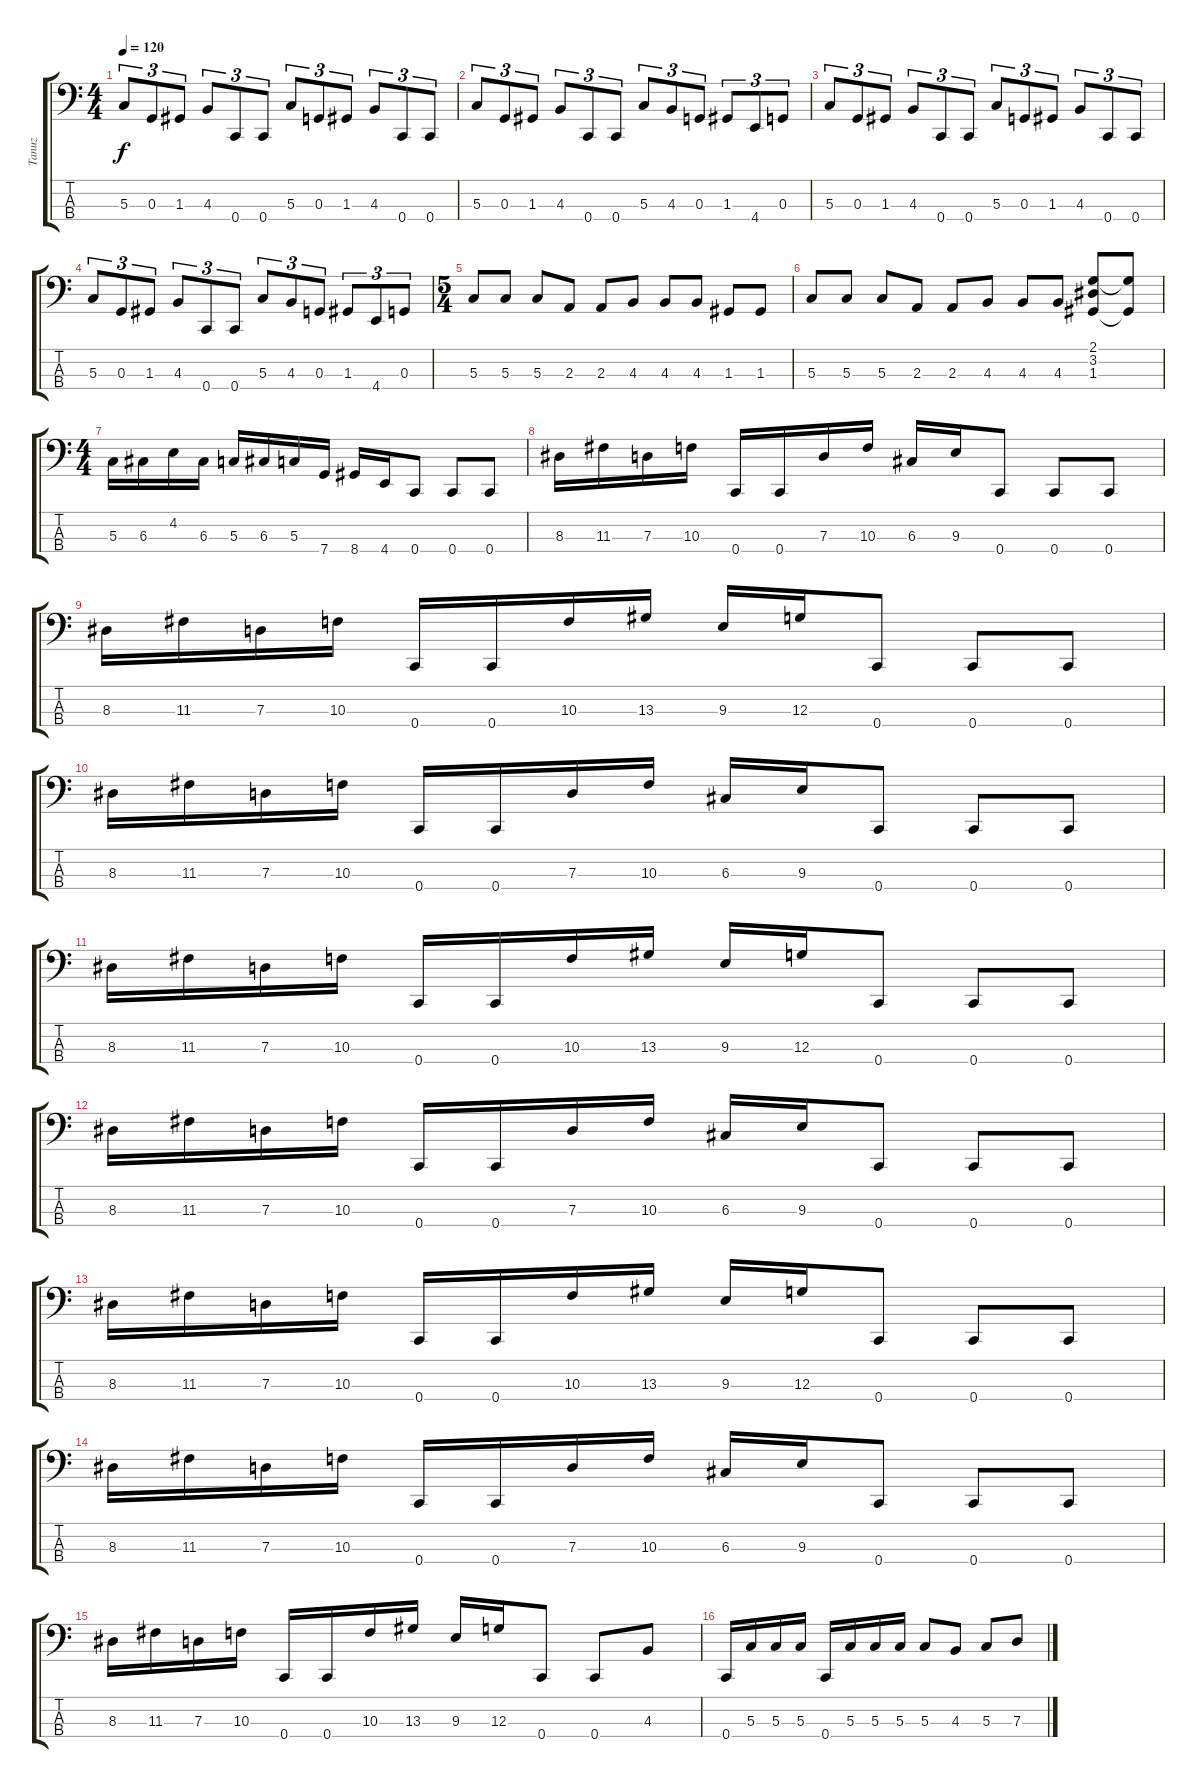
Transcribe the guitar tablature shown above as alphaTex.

\track ("Tanuz" "Tanuz") {instrument electricbasspick}
\staff {score tabs}
\tuning (F2 C2 G1 C1) {hide}
\ts (4 4)
\tempo 120
\clef f4
\ks c
5.3.8{tu (3 2) dy f} 0.3.8{tu (3 2)} 1.3.8{tu (3 2)} 4.3.8{tu (3 2)} 0.4.8{tu (3 2)} 0.4.8{tu (3 2)} 5.3.8{tu (3 2)} 0.3.8{tu (3 2)} 1.3.8{tu (3 2)} 4.3.8{tu (3 2)} 0.4.8{tu (3 2)} 0.4.8{tu (3 2)} |
5.3.8{tu (3 2)} 0.3.8{tu (3 2)} 1.3.8{tu (3 2)} 4.3.8{tu (3 2)} 0.4.8{tu (3 2)} 0.4.8{tu (3 2)} 5.3.8{tu (3 2)} 4.3.8{tu (3 2)} 0.3.8{tu (3 2)} 1.3.8{tu (3 2)} 4.4.8{tu (3 2)} 0.3.8{tu (3 2)} |
5.3.8{tu (3 2)} 0.3.8{tu (3 2)} 1.3.8{tu (3 2)} 4.3.8{tu (3 2)} 0.4.8{tu (3 2)} 0.4.8{tu (3 2)} 5.3.8{tu (3 2)} 0.3.8{tu (3 2)} 1.3.8{tu (3 2)} 4.3.8{tu (3 2)} 0.4.8{tu (3 2)} 0.4.8{tu (3 2)} |
5.3.8{tu (3 2)} 0.3.8{tu (3 2)} 1.3.8{tu (3 2)} 4.3.8{tu (3 2)} 0.4.8{tu (3 2)} 0.4.8{tu (3 2)} 5.3.8{tu (3 2)} 4.3.8{tu (3 2)} 0.3.8{tu (3 2)} 1.3.8{tu (3 2)} 4.4.8{tu (3 2)} 0.3.8{tu (3 2)} |
\ts (5 4)
5.3.8 5.3.8 5.3.8 2.3.8 2.3.8 4.3.8 4.3.8 4.3.8 1.3.8 1.3.8 |
5.3.8 5.3.8 5.3.8 2.3.8 2.3.8 4.3.8 4.3.8 4.3.8 (2.1 3.2 1.3).8 (2.1{t} 1.3{t}).8 |
\ts (4 4)
5.3.16 6.3.16 4.2.16 6.3.16 5.3.16 6.3.16 5.3.16 7.4.16 8.4.16 4.4.16 0.4.8 0.4.8 0.4.8 |
8.3.16 11.3.16 7.3.16 10.3.16 0.4.16 0.4.16 7.3.16 10.3.16 6.3.16 9.3.16 0.4.8 0.4.8 0.4.8 |
8.3.16 11.3.16 7.3.16 10.3.16 0.4.16 0.4.16 10.3.16 13.3.16 9.3.16 12.3.16 0.4.8 0.4.8 0.4.8 |
8.3.16 11.3.16 7.3.16 10.3.16 0.4.16 0.4.16 7.3.16 10.3.16 6.3.16 9.3.16 0.4.8 0.4.8 0.4.8 |
8.3.16 11.3.16 7.3.16 10.3.16 0.4.16 0.4.16 10.3.16 13.3.16 9.3.16 12.3.16 0.4.8 0.4.8 0.4.8 |
8.3.16 11.3.16 7.3.16 10.3.16 0.4.16 0.4.16 7.3.16 10.3.16 6.3.16 9.3.16 0.4.8 0.4.8 0.4.8 |
8.3.16 11.3.16 7.3.16 10.3.16 0.4.16 0.4.16 10.3.16 13.3.16 9.3.16 12.3.16 0.4.8 0.4.8 0.4.8 |
8.3.16 11.3.16 7.3.16 10.3.16 0.4.16 0.4.16 7.3.16 10.3.16 6.3.16 9.3.16 0.4.8 0.4.8 0.4.8 |
8.3.16 11.3.16 7.3.16 10.3.16 0.4.16 0.4.16 10.3.16 13.3.16 9.3.16 12.3.16 0.4.8 0.4.8 4.3.8 |
0.4.16 5.3.16 5.3.16 5.3.16 0.4.16 5.3.16 5.3.16 5.3.16 5.3.8 4.3.8 5.3.8 7.3.8
